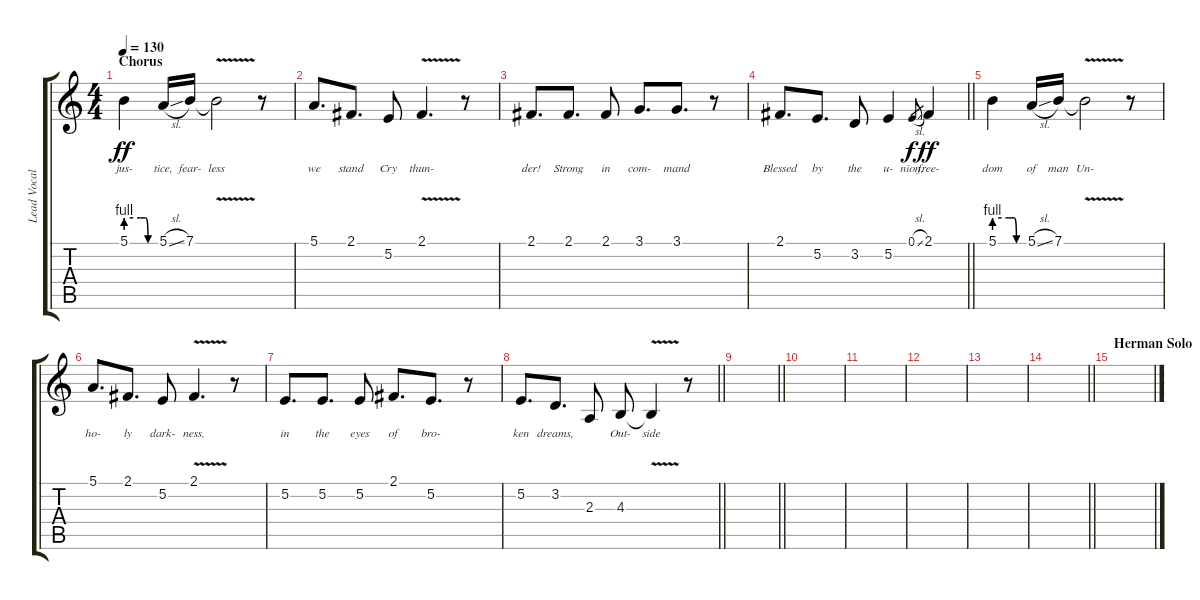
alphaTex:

\track ("Lead Vocal - Marc Hudson" "Lead Vocal") {instrument clarinet}
\staff {score tabs}
\tuning (E4 B3 G3 D3 A2 E2) {hide}
\ts (4 4)
\section ("" "Chorus")
\tempo 130
\clef g2
\ks c
5.1{be (custom 0 4 15 4 30 4 40 4 45 0 60 0)}.4{lyrics (0 "jus-") lyrics (1 "") lyrics (2 "") lyrics (3 "") lyrics (4 "") dy ff} 5.1{sl}.16{lyrics (0 "tice,") lyrics (1 "") lyrics (2 "") lyrics (3 "") lyrics (4 "")} 7.1.16{lyrics (0 "fear-") lyrics (1 "") lyrics (2 "") lyrics (3 "") lyrics (4 "")} 7.1{v t}.2{lyrics (0 "less") lyrics (1 "") lyrics (2 "") lyrics (3 "") lyrics (4 "")} r.8 |
5.1.8{d lyrics (0 "we") lyrics (1 "") lyrics (2 "") lyrics (3 "") lyrics (4 "")} 2.1.8{d lyrics (0 "stand") lyrics (1 "") lyrics (2 "") lyrics (3 "") lyrics (4 "")} 5.2.8{lyrics (0 "Cry") lyrics (1 "") lyrics (2 "") lyrics (3 "") lyrics (4 "")} 2.1{v}.4{d lyrics (0 "thun-") lyrics (1 "") lyrics (2 "") lyrics (3 "") lyrics (4 "")} r.8 |
2.1.8{d lyrics (0 "der!") lyrics (1 "") lyrics (2 "") lyrics (3 "") lyrics (4 "")} 2.1.8{d lyrics (0 "Strong") lyrics (1 "") lyrics (2 "") lyrics (3 "") lyrics (4 "")} 2.1.8{lyrics (0 "in") lyrics (1 "") lyrics (2 "") lyrics (3 "") lyrics (4 "")} 3.1.8{d lyrics (0 "com-") lyrics (1 "") lyrics (2 "") lyrics (3 "") lyrics (4 "")} 3.1.8{d lyrics (0 "mand") lyrics (1 "") lyrics (2 "") lyrics (3 "") lyrics (4 "")} r.8 |
\barLineRight lightlight
2.1.8{d lyrics (0 "Blessed") lyrics (1 "") lyrics (2 "") lyrics (3 "") lyrics (4 "")} 5.2.8{d lyrics (0 "by") lyrics (1 "") lyrics (2 "") lyrics (3 "") lyrics (4 "")} 3.2.8{lyrics (0 "the") lyrics (1 "") lyrics (2 "") lyrics (3 "") lyrics (4 "")} 5.2.4{lyrics (0 "u-") lyrics (1 "") lyrics (2 "") lyrics (3 "") lyrics (4 "")} 0.1{sl}.8{lyrics (0 "nion,") lyrics (1 "") lyrics (2 "") lyrics (3 "") lyrics (4 "") gr dy f} 2.1.4{lyrics (0 "free-") lyrics (1 "") lyrics (2 "") lyrics (3 "") lyrics (4 "") dy ff} |
5.1{be (custom 0 4 15 4 30 4 40 4 45 0 60 0)}.4{lyrics (0 "dom") lyrics (1 "") lyrics (2 "") lyrics (3 "") lyrics (4 "")} 5.1{sl}.16{lyrics (0 "of") lyrics (1 "") lyrics (2 "") lyrics (3 "") lyrics (4 "")} 7.1.16{lyrics (0 "man") lyrics (1 "") lyrics (2 "") lyrics (3 "") lyrics (4 "")} 7.1{v t}.2{lyrics (0 "Un-") lyrics (1 "") lyrics (2 "") lyrics (3 "") lyrics (4 "")} r.8 |
5.1.8{d lyrics (0 "ho-") lyrics (1 "") lyrics (2 "") lyrics (3 "") lyrics (4 "")} 2.1.8{d lyrics (0 "ly") lyrics (1 "") lyrics (2 "") lyrics (3 "") lyrics (4 "")} 5.2.8{lyrics (0 "dark-") lyrics (1 "") lyrics (2 "") lyrics (3 "") lyrics (4 "")} 2.1{v}.4{d lyrics (0 "ness,") lyrics (1 "") lyrics (2 "") lyrics (3 "") lyrics (4 "")} r.8 |
5.2.8{d lyrics (0 "in") lyrics (1 "") lyrics (2 "") lyrics (3 "") lyrics (4 "")} 5.2.8{d lyrics (0 "the") lyrics (1 "") lyrics (2 "") lyrics (3 "") lyrics (4 "")} 5.2.8{lyrics (0 "eyes") lyrics (1 "") lyrics (2 "") lyrics (3 "") lyrics (4 "")} 2.1.8{d lyrics (0 "of") lyrics (1 "") lyrics (2 "") lyrics (3 "") lyrics (4 "")} 5.2.8{d lyrics (0 "bro-") lyrics (1 "") lyrics (2 "") lyrics (3 "") lyrics (4 "")} r.8 |
\barLineRight lightlight
5.2.8{d lyrics (0 "ken") lyrics (1 "") lyrics (2 "") lyrics (3 "") lyrics (4 "")} 3.2.8{d lyrics (0 "dreams,") lyrics (1 "") lyrics (2 "") lyrics (3 "") lyrics (4 "")} 2.3.8{lyrics (0 "") lyrics (1 "") lyrics (2 "") lyrics (3 "") lyrics (4 "")} 4.3.8{lyrics (0 "Out-") lyrics (1 "") lyrics (2 "") lyrics (3 "") lyrics (4 "")} 4.3{v t}.4{lyrics (0 "side") lyrics (1 "") lyrics (2 "") lyrics (3 "") lyrics (4 "")} r.8 |
\section ("" "")
\barLineRight lightlight
|
|
|
|
|
\barLineRight lightlight
|
\section ("" "Herman Solo")
